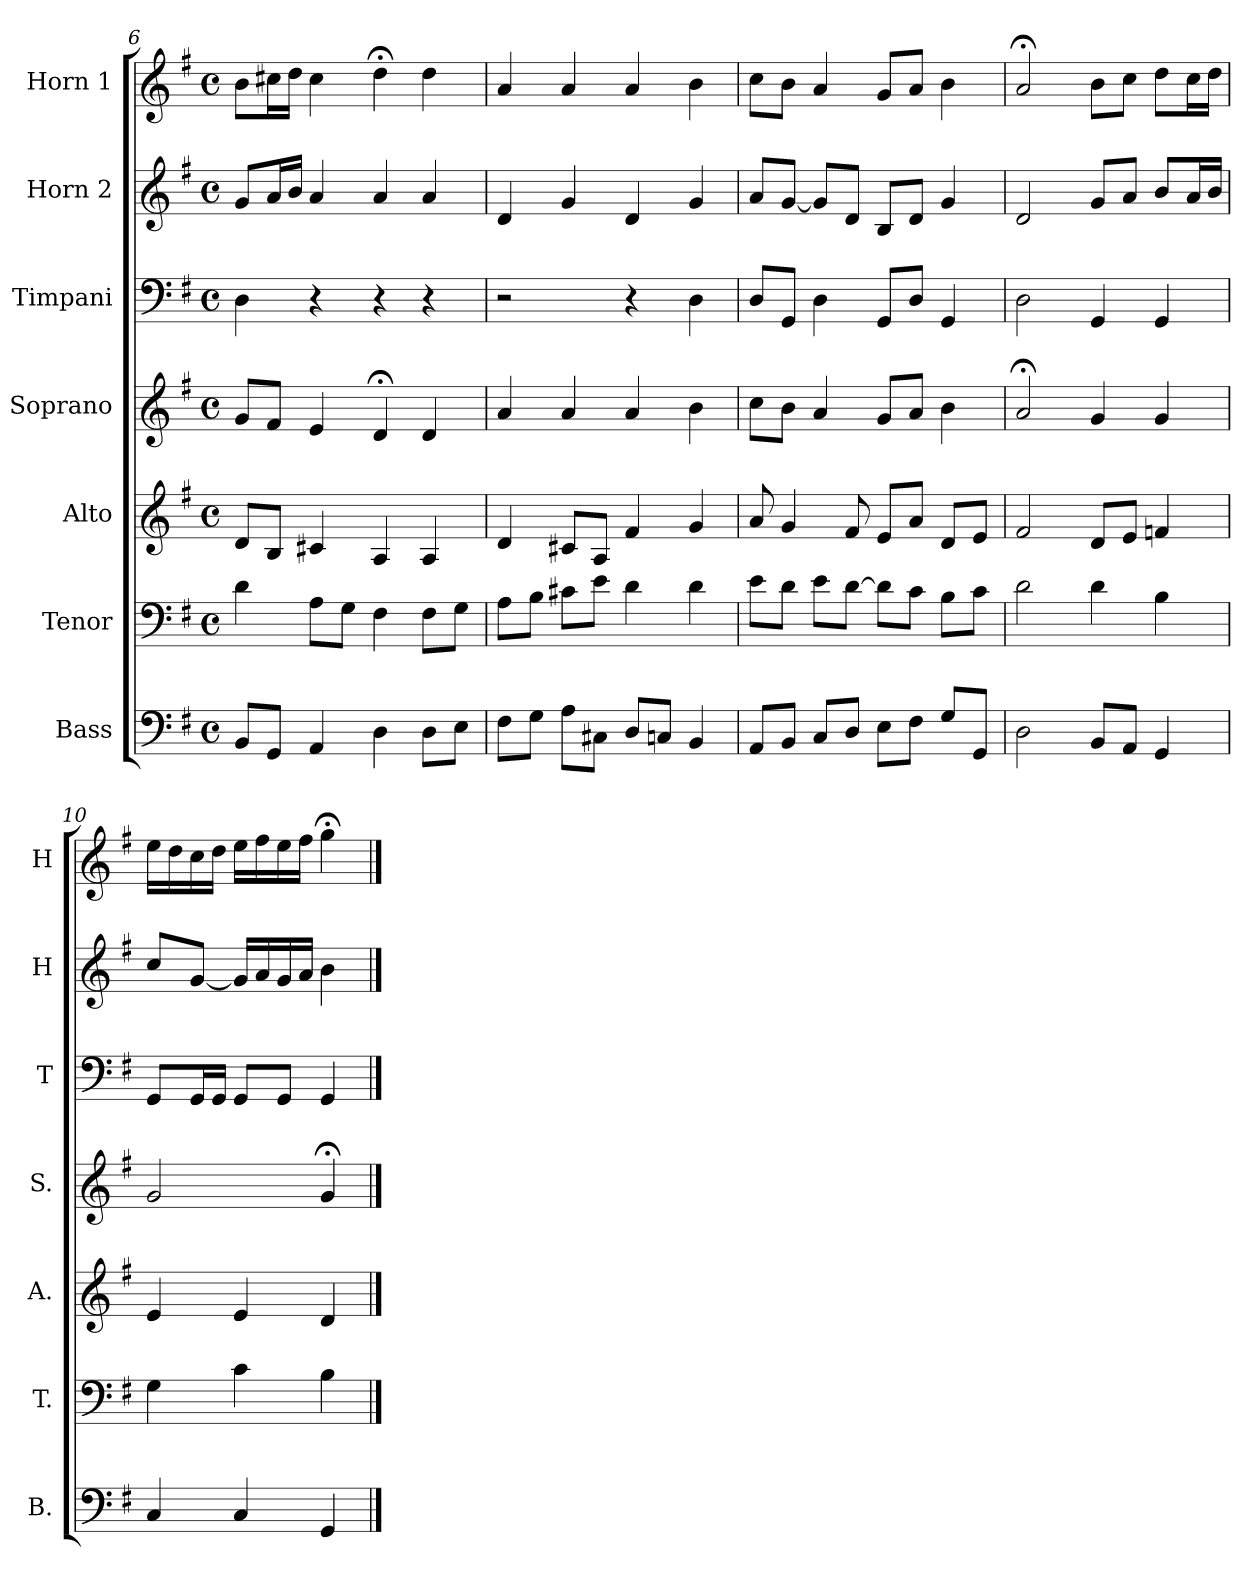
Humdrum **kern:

**kern	**kern	**kern	**kern	**kern	**kern	**kern
*part7	*part6	*part5	*part4	*part3	*part2	*part1
*staff7	*staff6	*staff5	*staff4	*staff3	*staff2	*staff1
*I"Bass	*I"Tenor	*I"Alto	*I"Soprano	*I"Timpani	*I"Horn 2	*I"Horn 1
*I'B.	*I'T.	*I'A.	*I'S.	*I'T	*I'H	*I'H
!!LO:LB:g=z
*clefF4	*clefF4	*clefG2	*clefG2	*clefF4	*clefG2	*clefG2
*	*	*	*	*	*ITrd4c7	*ITrd4c7
*k[f#]	*k[f#]	*k[f#]	*k[f#]	*k[f#]	*k[]	*k[]
*G:	*G:	*G:	*G:	*G:	*C:	*C:
*M4/4	*M4/4	*M4/4	*M4/4	*M4/4	*M4/4	*M4/4
*met(c)	*met(c)	*met(c)	*met(c)	*met(c)	*met(c)	*met(c)
=6	=6	=6	=6	=6	=6	=6
8BB/L	4d\	8d/L	8g/L	4D\	8c/L	8e\L
8GG/J	.	8B/J	8f#/J	.	16d/L	16f#X\L
.	.	.	.	.	16e/JJ	16g\JJ
4AA/	8A\L	4c#X/	4e/	4r	4d/	4f#\
.	8G\J	.	.	.	.	.
4D\	4F#\	4A/	4d;</	4r	4d/	4g;<\
8D\L	8F#\L	4A/	4d/	4r	4d/	4g\
8E\J	8G\J	.	.	.	.	.
=7	=7	=7	=7	=7	=7	=7
8F#\L	8A\L	4d/	4a/	2r	4G/	4d/
8G\J	8B\J	.	.	.	.	.
8A\L	8c#X\L	8c#X/L	4a/	.	4c/	4d/
8C#X\J	8e\J	8A/J	.	.	.	.
8D/L	4d\	4f#/	4a/	4r	4G/	4d/
8Cn/J	.	.	.	.	.	.
4BB/	4d\	4g/	4b\	4D\	4c/	4e\
=8	=8	=8	=8	=8	=8	=8
8AA/L	8e\L	8a/	8cc\L	8D/L	8d/L	8f\L
8BB/J	8d\J	4g/	8b\J	8GG/J	[8c/J	8e\J
8C/L	8e\L	.	4a/	4D\	8c/L]	4d/
8D/J	[8d\J	8f#/	.	.	8G/J	.
8E\L	8d\L]	8e/L	8g/L	8GG/L	8E/L	8c/L
8F#\J	8c\J	8a/J	8a/J	8D/J	8G/J	8d/J
8G/L	8B\L	8d/L	4b\	4GG/	4c/	4e\
8GG/J	8c\J	8e/J	.	.	.	.
=9	=9	=9	=9	=9	=9	=9
2D\	2d\	2f#/	2a;</	2D\	2G/	2d;</
8BB/L	4d\	8d/L	4g/	4GG/	8c/L	8e\L
8AA/J	.	8e/J	.	.	8d/J	8f\J
4GG/	4B\	4fn/	4g/	4GG/	8e/L	8g\L
.	.	.	.	.	16d/L	16f\L
.	.	.	.	.	16e/JJ	16g\JJ
=10	=10	=10	=10	=10	=10	=10
4C/	4G\	4e/	2g/	8GG/L	8f/L	16a\LL
.	.	.	.	.	.	16g\
.	.	.	.	16GG/L	[8c/J	16f\
.	.	.	.	16GG/JJ	.	16g\JJ
4C/	4c\	4e/	.	8GG/L	16c/LL]	16a\LL
.	.	.	.	.	16d/	16b\
.	.	.	.	8GG/J	16c/	16a\
.	.	.	.	.	16d/JJ	16b\JJ
4GG/	4B\	4d/	4g;</	4GG/	4e\	4cc;<\
==	==	==	==	==	==	==
*-	*-	*-	*-	*-	*-	*-
